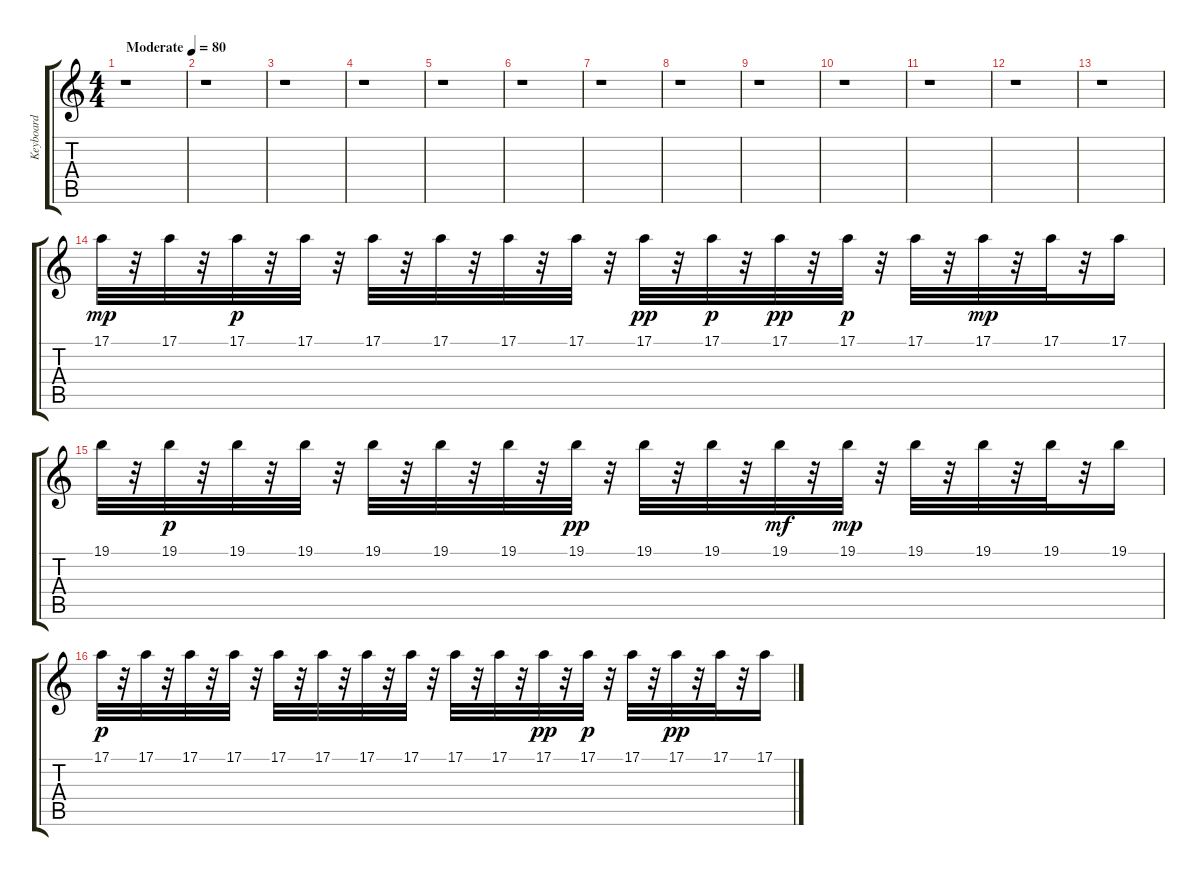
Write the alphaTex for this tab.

\track ("Keyboard" "Keyboard") {instrument lead2sawtooth}
\staff {score tabs}
\tuning (E4 B3 G3 D3 A2 E2) {hide}
\ts (4 4)
\tempo (80 "Moderate")
\clef g2
\ks c
r.1{dy mp instrument lead2sawtooth} |
r.1 |
r.1 |
r.1 |
r.1 |
r.1 |
r.1 |
r.1 |
r.1 |
r.1 |
r.1 |
r.1 |
r.1 |
17.1.32{balance 8} r.32 17.1.32{balance 7} r.32 17.1.32{dy p balance 9} r.32 17.1.32{balance 12} r.32 17.1.32{balance 14} r.32 17.1.32{balance 15} r.32 17.1.32{balance 12} r.32 17.1.32{balance 10} r.32 17.1.32{dy pp balance 7} r.32 17.1.32{dy p balance 5} r.32 17.1.32{dy pp balance 3} r.32 17.1.32{dy p balance 3} r.32 17.1.32{balance 6} r.32 17.1.32{dy mp balance 8} r.32 17.1.32{balance 11} r.32 17.1.16{balance 13} |
19.1.32{balance 14} r.32 19.1.32{dy p balance 13} r.32 19.1.32{balance 11} r.32 19.1.32{balance 8} r.32 19.1.32{balance 6} r.32 19.1.32{balance 4} r.32 19.1.32{balance 2} r.32 19.1.32{dy pp balance 5} r.32 19.1.32{balance 7} r.32 19.1.32{balance 9} r.32 19.1.32{dy mf balance 12} r.32 19.1.32{dy mp balance 14} r.32 19.1.32{balance 14} r.32 19.1.32{balance 12} r.32 19.1.32{balance 10} r.32 19.1.16{balance 7} |
17.1.32{dy p balance 3} r.32 17.1.32{balance 2} r.32 17.1.32{balance 4} r.32 17.1.32{balance 8} r.32 17.1.32{balance 8} r.32 17.1.32{balance 11} r.32 17.1.32{balance 13} r.32 17.1.32{balance 15} r.32 17.1.32{balance 13} r.32 17.1.32{balance 11} r.32 17.1.32{dy pp balance 8} r.32 17.1.32{dy p balance 6} r.32 17.1.32{balance 3} r.32 17.1.32{dy pp balance 4} r.32 17.1.32{balance 5} r.32 17.1.16{balance 9}
